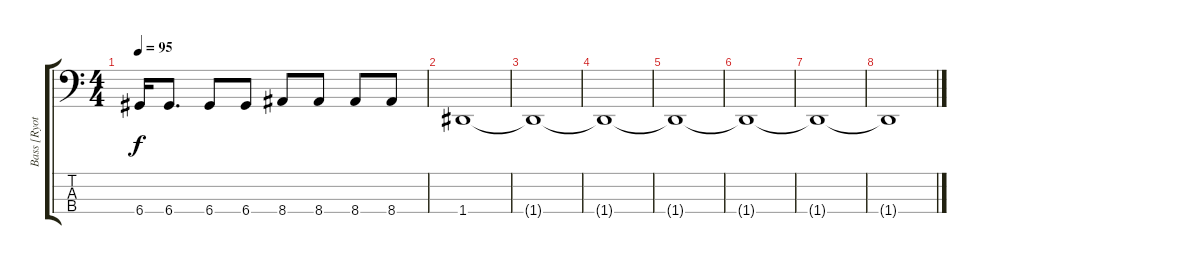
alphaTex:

\track ("Bass [Ryota]" "Bass [Ryot") {instrument electricbassfinger}
\staff {score tabs}
\tuning (G2 D2 A1 D1) {hide}
\ts (4 4)
\tempo 95
\clef f4
\ks c
6.4.16{dy f} 6.4.8{d} 6.4.8 6.4.8 8.4.8 8.4.8 8.4.8 8.4.8 |
1.4.1 |
1.4{t}.1 |
1.4{t}.1 |
1.4{t}.1 |
1.4{t}.1 |
1.4{t}.1 |
1.4{t}.1
